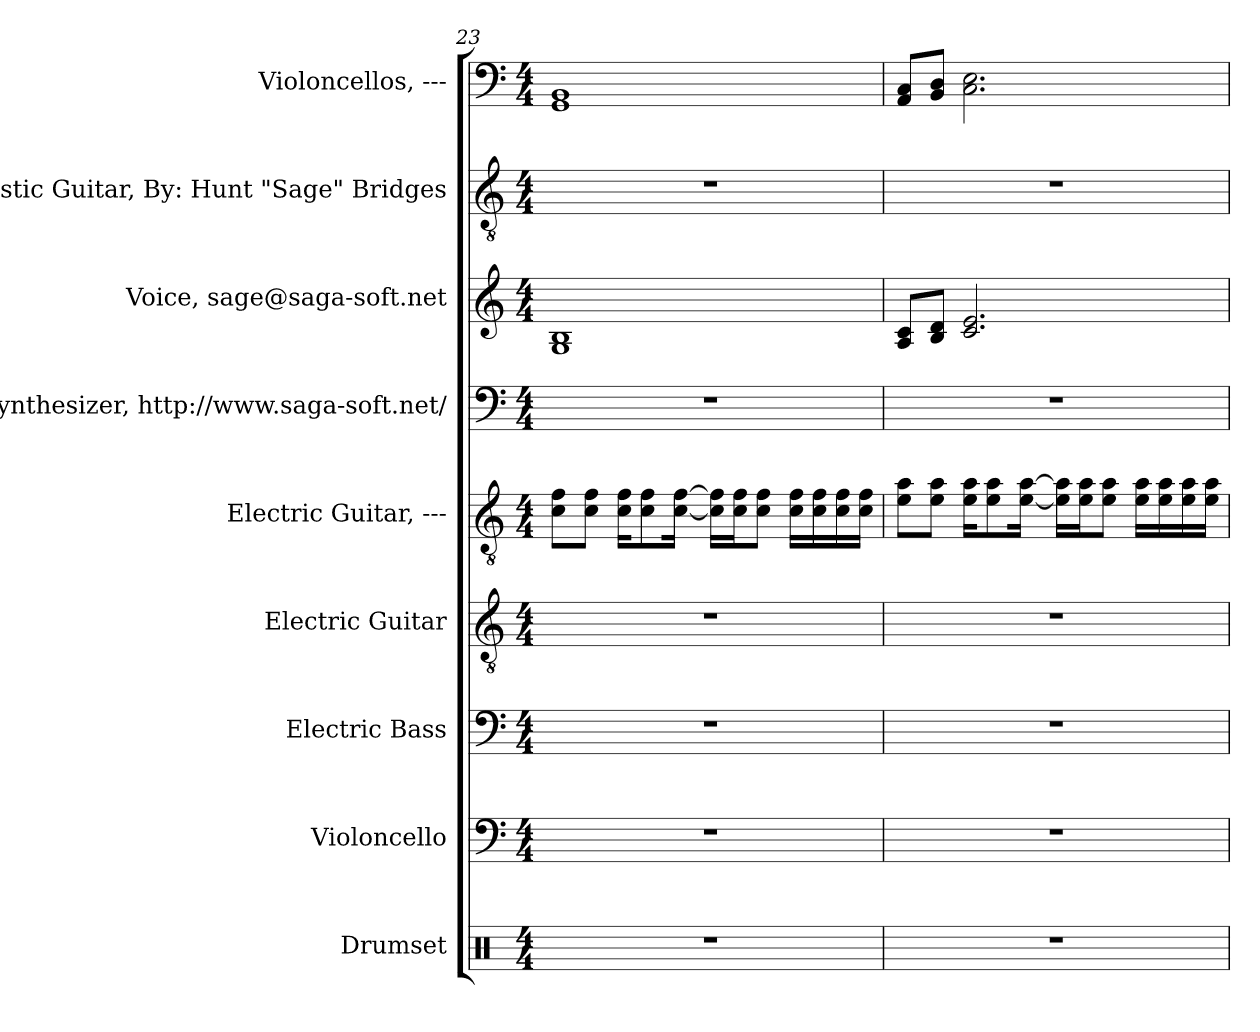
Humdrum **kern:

**kern	**kern	**kern	**kern	**kern	**kern	**kern	**kern	**kern
*part9	*part8	*part7	*part6	*part5	*part4	*part3	*part2	*part1
*staff9	*staff8	*staff7	*staff6	*staff5	*staff4	*staff3	*staff2	*staff1
*I"Drumset	*I"Violoncello	*I"Electric Bass	*I"Electric Guitar	*I"Electric Guitar, ---	*I"Saw Synthesizer, http://www.saga-soft.net/	*I"Voice, sage@saga-soft.net	*I"Acoustic Guitar, By: Hunt &quot;Sage&quot; Bridges	*I"Violoncellos, ---
*I'D. Set	*I'Vc.	*I'El. B.	*I'El. Guit.	*I'El. Guit.	*I'Synth.	*I'Vo.	*I'Guit.	*I'Vcs.
*clefX	*clefF4	*clefF4	*clefGv2	*clefGv2	*clefF4	*clefG2	*clefGv2	*clefF4
*	*	*ITrd7c12	*	*	*	*	*	*
*k[]	*k[]	*k[]	*k[]	*k[]	*k[]	*k[]	*k[]	*k[]
*M4/4	*M4/4	*M4/4	*M4/4	*M4/4	*M4/4	*M4/4	*M4/4	*M4/4
=23	=23	=23	=23	=23	=23	=23	=23	=23
1r	1r	1r	1r	8c\ 8f\L	1r	1G 1B	1r	1GG 1BB
.	.	.	.	8c\ 8f\J	.	.	.	.
.	.	.	.	16c\ 16f\KL	.	.	.	.
.	.	.	.	8c\ 8f\	.	.	.	.
.	.	.	.	[16c\ [16f\Jk	.	.	.	.
.	.	.	.	16c\] 16f\]LL	.	.	.	.
.	.	.	.	16c\ 16f\J	.	.	.	.
.	.	.	.	8c\ 8f\J	.	.	.	.
.	.	.	.	16c\ 16f\LL	.	.	.	.
.	.	.	.	16c\ 16f\	.	.	.	.
.	.	.	.	16c\ 16f\	.	.	.	.
.	.	.	.	16c\ 16f\JJ	.	.	.	.
!!LO:PB:g=z
=24	=24	=24	=24	=24	=24	=24	=24	=24
1r	1r	1r	1r	8e\ 8a\L	1r	8A/ 8c/L	1r	8AA/ 8C/L
.	.	.	.	8e\ 8a\J	.	8B/ 8d/J	.	8BB/ 8D/J
.	.	.	.	16e\ 16a\KL	.	2.c/ 2.e/	.	2.C\ 2.E\
.	.	.	.	8e\ 8a\	.	.	.	.
.	.	.	.	[16e\ [16a\Jk	.	.	.	.
.	.	.	.	16e\] 16a\]LL	.	.	.	.
.	.	.	.	16e\ 16a\J	.	.	.	.
.	.	.	.	8e\ 8a\J	.	.	.	.
.	.	.	.	16e\ 16a\LL	.	.	.	.
.	.	.	.	16e\ 16a\	.	.	.	.
.	.	.	.	16e\ 16a\	.	.	.	.
.	.	.	.	16e\ 16a\JJ	.	.	.	.
=	=	=	=	=	=	=	=	=
*-	*-	*-	*-	*-	*-	*-	*-	*-
